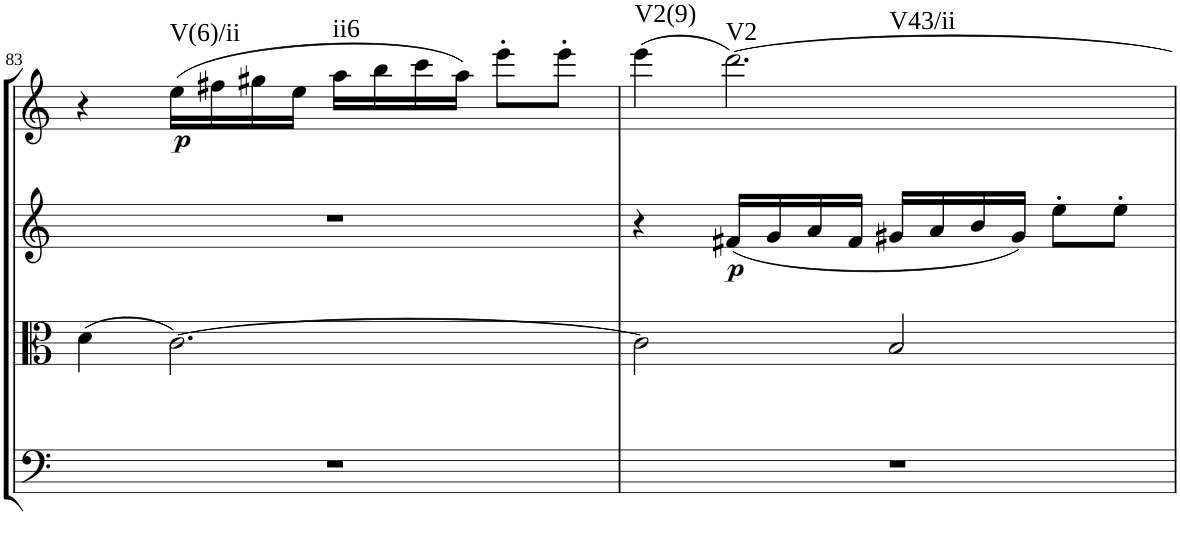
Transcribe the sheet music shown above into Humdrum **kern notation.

**kern	**kern	**kern	**dynam	**kern	**dynam	**harte
*part4	*part3	*part2	*part2	*part1	*part1	*part1
*staff4	*staff3	*staff2	*staff2	*staff1	*staff1	*
*I"Cello	*I"Viola	*I"2nd Violin	*	*I"1st Violin	*	*
*	*I'Vla	*I'Vln	*	*I'Vln	*	*
!!LO:PB:g=z
*clefF4	*clefC3	*clefG2	*	*clefG2	*	*
*k[]	*k[]	*k[]	*	*k[]	*	*
*M4/4	*M4/4	*M4/4	*	*M4/4	*	*
*met(c)	*met(c)	*met(c)	*	*met(c)	*	*
=83	=83	=83	=83	=83	=83	=83
1r	(4d\	1r	.	4r	.	.
!	!	!	!	!	!LO:DY:b	!LO:H:kt=V(6)/ii
.	[2.c\)	.	.	(16ee\LL	p	N
.	.	.	.	16ff#X\	.	.
.	.	.	.	16gg#X\	.	.
.	.	.	.	16ee\JJ	.	.
!	!	!	!	!	!	!LO:H:kt=ii6
.	.	.	.	16aa\LL	.	N
.	.	.	.	16bb\	.	.
.	.	.	.	16ccc\	.	.
.	.	.	.	16aa\JJ)	.	.
.	.	.	.	8eee'\L	.	.
.	.	.	.	8eee'\J	.	.
=84	=84	=84	=84	=84	=84	=84
!	!	!	!	!	!	!LO:H:kt=V2(9)
1r	2c\]	4r	.	(4eee\	.	N
!	!	!	!LO:DY:b	!	!	!LO:H:n=1:kt=V2
!	!	!	!	!	!	!LO:H:n=2:kt=V43/ii
.	.	(16f#X/LL	p	[2.ddd\)	.	N N
.	.	16g/	.	.	.	.
.	.	16a/	.	.	.	.
.	.	16f#/JJ	.	.	.	.
.	2B/	16g#X/LL	.	.	.	.
.	.	16a/	.	.	.	.
.	.	16b/	.	.	.	.
.	.	16g#/JJ)	.	.	.	.
.	.	8ee'\L	.	.	.	.
.	.	8ee'\J	.	.	.	.
=	=	=	=	=	=	=
*-	*-	*-	*-	*-	*-	*-
